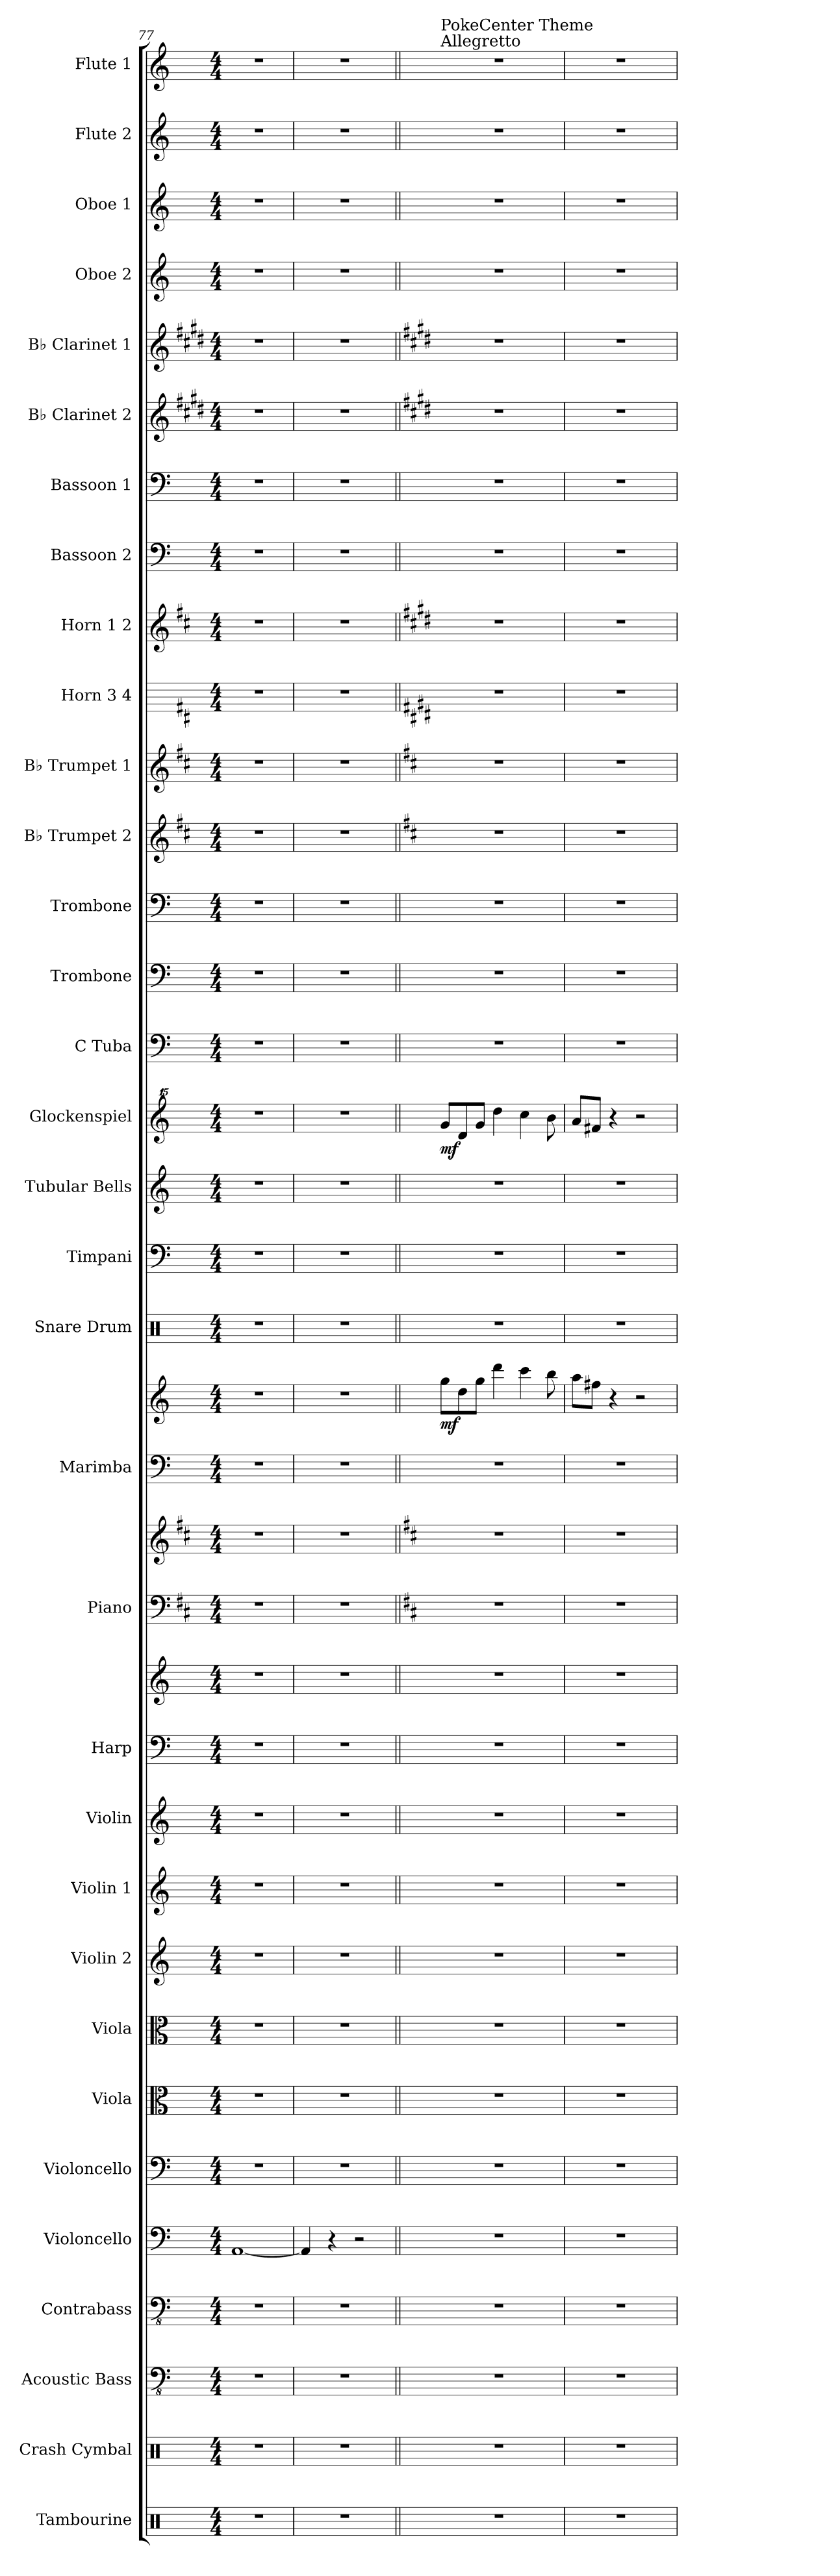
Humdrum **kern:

**kern	**kern	**kern	**kern	**kern	**kern	**kern	**kern	**kern	**kern	**kern	**kern	**kern	**kern	**kern	**kern	**kern	**dynam	**kern	**kern	**kern	**kern	**dynam	**kern	**kern	**kern	**kern	**kern	**kern	**kern	**kern	**kern	**kern	**kern	**kern	**kern	**kern	**kern
*part33	*part32	*part31	*part30	*part29	*part28	*part27	*part26	*part25	*part24	*part23	*part22	*part22	*part21	*part21	*part20	*part20	*part20	*part19	*part18	*part17	*part16	*part16	*part15	*part14	*part13	*part12	*part11	*part10	*part9	*part8	*part7	*part6	*part5	*part4	*part3	*part2	*part1
*staff36	*staff35	*staff34	*staff33	*staff32	*staff31	*staff30	*staff29	*staff28	*staff27	*staff26	*staff25	*staff24	*staff23	*staff22	*staff21	*staff20	*staff20/21	*staff19	*staff18	*staff17	*staff16	*staff16	*staff15	*staff14	*staff13	*staff12	*staff11	*staff10	*staff9	*staff8	*staff7	*staff6	*staff5	*staff4	*staff3	*staff2	*staff1
*I"Tambourine	*I"Crash Cymbal	*I"Acoustic Bass	*I"Contrabass	*I"Violoncello	*I"Violoncello	*I"Viola	*I"Viola	*I"Violin 2	*I"Violin 1	*I"Violin	*I"Harp	*	*I"Piano	*	*I"Marimba	*	*	*I"Snare Drum	*I"Timpani	*I"Tubular Bells	*I"Glockenspiel	*	*I"C Tuba	*I"Trombone	*I"Trombone	*I"B♭ Trumpet 2	*I"B♭ Trumpet 1	*I"Horn 3 4	*I"Horn 1 2	*I"Bassoon 2	*I"Bassoon 1	*I"B♭ Clarinet 2	*I"B♭ Clarinet 1	*I"Oboe 2	*I"Oboe 1	*I"Flute 2	*I"Flute 1
*I'Tamb.	*I'Cr. Cym.	*I'Bass	*I'Cbs.	*I'Vlc.	*I'Vlc.	*I'Vla.	*I'Vla.	*I'Vln. 2	*I'Vln. 1	*I'Vln.	*I'Hrp.	*	*I'Pno.	*	*I'Mrm.	*	*	*I'Sn. Dr.	*I'Timp.	*I'Tu. Be.	*I'Glk.	*	*I'C Tu.	*I'Trb.	*I'Trb.	*I'B♭ Tpt. 2	*I'B♭ Tpt. 1	*I'Hn. 3 4	*I'Hn. 1 2	*I'Bsn. 2	*I'Bsn. 1	*I'B♭ Cl. 2	*I'B♭ Cl. 1	*I'Ob. 2	*I'Ob. 1	*I'Fl. 2	*I'Fl. 1
*clefX	*clefX	*clefFv4	*clefFv4	*clefF4	*clefF4	*clefC3	*clefC3	*clefG2	*clefG2	*clefG2	*clefF4	*clefG2	*clefF4	*clefG2	*clefF4	*clefG2	*	*clefX	*clefF4	*clefG2	*clefG^^2	*	*clefF4	*clefF4	*clefF4	*clefG2	*clefG2	*	*clefG2	*clefF4	*clefF4	*clefG2	*clefG2	*clefG2	*clefG2	*clefG2	*clefG2
*	*	*	*	*	*	*	*	*	*	*	*	*	*	*	*	*	*	*	*	*	*	*	*	*	*	*ITrd1c2	*ITrd1c2	*ITrd4c7	*ITrd4c7	*	*	*ITrd1c2	*ITrd1c2	*	*	*	*
*k[]	*k[]	*k[]	*k[]	*k[]	*k[]	*k[]	*k[]	*k[]	*k[]	*k[]	*k[]	*k[]	*k[f#c#]	*k[f#c#]	*k[]	*k[]	*	*k[]	*k[]	*k[]	*k[]	*	*k[]	*k[]	*k[]	*k[]	*k[]	*k[f#]	*k[f#]	*k[]	*k[]	*k[f#c#]	*k[f#c#]	*k[]	*k[]	*k[]	*k[]
*C:	*C:	*C:	*C:	*C:	*C:	*C:	*C:	*C:	*C:	*C:	*C:	*C:	*D:	*D:	*C:	*C:	*	*C:	*C:	*C:	*C:	*	*C:	*C:	*C:	*C:	*C:	*G:	*G:	*C:	*C:	*D:	*D:	*C:	*C:	*C:	*C:
*M4/4	*M4/4	*M4/4	*M4/4	*M4/4	*M4/4	*M4/4	*M4/4	*M4/4	*M4/4	*M4/4	*M4/4	*M4/4	*M4/4	*M4/4	*M4/4	*M4/4	*	*M4/4	*M4/4	*M4/4	*M4/4	*	*M4/4	*M4/4	*M4/4	*M4/4	*M4/4	*M4/4	*M4/4	*M4/4	*M4/4	*M4/4	*M4/4	*M4/4	*M4/4	*M4/4	*M4/4
=77	=77	=77	=77	=77	=77	=77	=77	=77	=77	=77	=77	=77	=77	=77	=77	=77	=77	=77	=77	=77	=77	=77	=77	=77	=77	=77	=77	=77	=77	=77	=77	=77	=77	=77	=77	=77	=77
1r	1r	1r	1r	[1AA	1r	1r	1r	1r	1r	1r	1r	1r	1r	1r	1r	1r	.	1r	1r	1r	1r	.	1r	1r	1r	1r	1r	1r	1r	1r	1r	1r	1r	1r	1r	1r	1r
=78	=78	=78	=78	=78	=78	=78	=78	=78	=78	=78	=78	=78	=78	=78	=78	=78	=78	=78	=78	=78	=78	=78	=78	=78	=78	=78	=78	=78	=78	=78	=78	=78	=78	=78	=78	=78	=78
1r	1r	1r	1r	4AA/]	1r	1r	1r	1r	1r	1r	1r	1r	1r	1r	1r	1r	.	1r	1r	1r	1r	.	1r	1r	1r	1r	1r	1r	1r	1r	1r	1r	1r	1r	1r	1r	1r
.	.	.	.	4r	.	.	.	.	.	.	.	.	.	.	.	.	.	.	.	.	.	.	.	.	.	.	.	.	.	.	.	.	.	.	.	.	.
.	.	.	.	2r	.	.	.	.	.	.	.	.	.	.	.	.	.	.	.	.	.	.	.	.	.	.	.	.	.	.	.	.	.	.	.	.	.
=79||	=79||	=79||	=79||	=79||	=79||	=79||	=79||	=79||	=79||	=79||	=79||	=79||	=79||	=79||	=79||	=79||	=79||	=79||	=79||	=79||	=79||	=79||	=79||	=79||	=79||	=79||	=79||	=79||	=79||	=79||	=79||	=79||	=79||	=79||	=79||	=79||	=79||
*	*	*	*	*	*	*	*	*	*	*	*	*	*	*	*	*	*	*	*	*	*	*	*	*	*	*	*	*k[f#c#g#]	*k[f#c#g#]	*	*	*	*	*	*	*	*
*	*	*	*	*	*	*	*	*	*	*	*	*	*	*	*	*	*	*	*	*	*	*	*	*	*	*	*	*A:	*A:	*	*	*	*	*	*	*	*
!	!	!	!	!	!	!	!	!	!	!	!	!	!	!	!	!	!	!	!	!	!	!	!	!	!	!	!	!	!	!	!	!	!	!	!	!	!LO:TX:a:t=Allegretto
!	!	!	!	!	!	!	!	!	!	!	!	!	!	!	!	!	!	!	!	!	!	!	!	!	!	!	!	!	!	!	!	!	!	!	!	!	!LO:TX:a:t=PokeCenter Theme
!	!	!	!	!	!	!	!	!	!	!	!	!	!	!	!	!	!LO:DY:b	!	!	!	!	!LO:DY:b	!	!	!	!	!	!	!	!	!	!	!	!	!	!	!
1r	1r	1r	1r	1r	1r	1r	1r	1r	1r	1r	1r	1r	1r	1r	1r	8gg\L	mf	1r	1r	1r	8ggg/L	mf	1r	1r	1r	1r	1r	1r	1r	1r	1r	1r	1r	1r	1r	1r	1r
.	.	.	.	.	.	.	.	.	.	.	.	.	.	.	.	8dd\	.	.	.	.	8ddd/	.	.	.	.	.	.	.	.	.	.	.	.	.	.	.	.
.	.	.	.	.	.	.	.	.	.	.	.	.	.	.	.	8gg\J	.	.	.	.	8ggg/J	.	.	.	.	.	.	.	.	.	.	.	.	.	.	.	.
.	.	.	.	.	.	.	.	.	.	.	.	.	.	.	.	4ddd\	.	.	.	.	4dddd\	.	.	.	.	.	.	.	.	.	.	.	.	.	.	.	.
.	.	.	.	.	.	.	.	.	.	.	.	.	.	.	.	4ccc\	.	.	.	.	4cccc\	.	.	.	.	.	.	.	.	.	.	.	.	.	.	.	.
.	.	.	.	.	.	.	.	.	.	.	.	.	.	.	.	8bb\	.	.	.	.	8bbb\	.	.	.	.	.	.	.	.	.	.	.	.	.	.	.	.
=80	=80	=80	=80	=80	=80	=80	=80	=80	=80	=80	=80	=80	=80	=80	=80	=80	=80	=80	=80	=80	=80	=80	=80	=80	=80	=80	=80	=80	=80	=80	=80	=80	=80	=80	=80	=80	=80
1r	1r	1r	1r	1r	1r	1r	1r	1r	1r	1r	1r	1r	1r	1r	1r	8aa\L	.	1r	1r	1r	8aaa/L	.	1r	1r	1r	1r	1r	1r	1r	1r	1r	1r	1r	1r	1r	1r	1r
.	.	.	.	.	.	.	.	.	.	.	.	.	.	.	.	8ff#X\J	.	.	.	.	8fff#X/J	.	.	.	.	.	.	.	.	.	.	.	.	.	.	.	.
.	.	.	.	.	.	.	.	.	.	.	.	.	.	.	.	4r	.	.	.	.	4r	.	.	.	.	.	.	.	.	.	.	.	.	.	.	.	.
.	.	.	.	.	.	.	.	.	.	.	.	.	.	.	.	2r	.	.	.	.	2r	.	.	.	.	.	.	.	.	.	.	.	.	.	.	.	.
=	=	=	=	=	=	=	=	=	=	=	=	=	=	=	=	=	=	=	=	=	=	=	=	=	=	=	=	=	=	=	=	=	=	=	=	=	=
*-	*-	*-	*-	*-	*-	*-	*-	*-	*-	*-	*-	*-	*-	*-	*-	*-	*-	*-	*-	*-	*-	*-	*-	*-	*-	*-	*-	*-	*-	*-	*-	*-	*-	*-	*-	*-	*-
